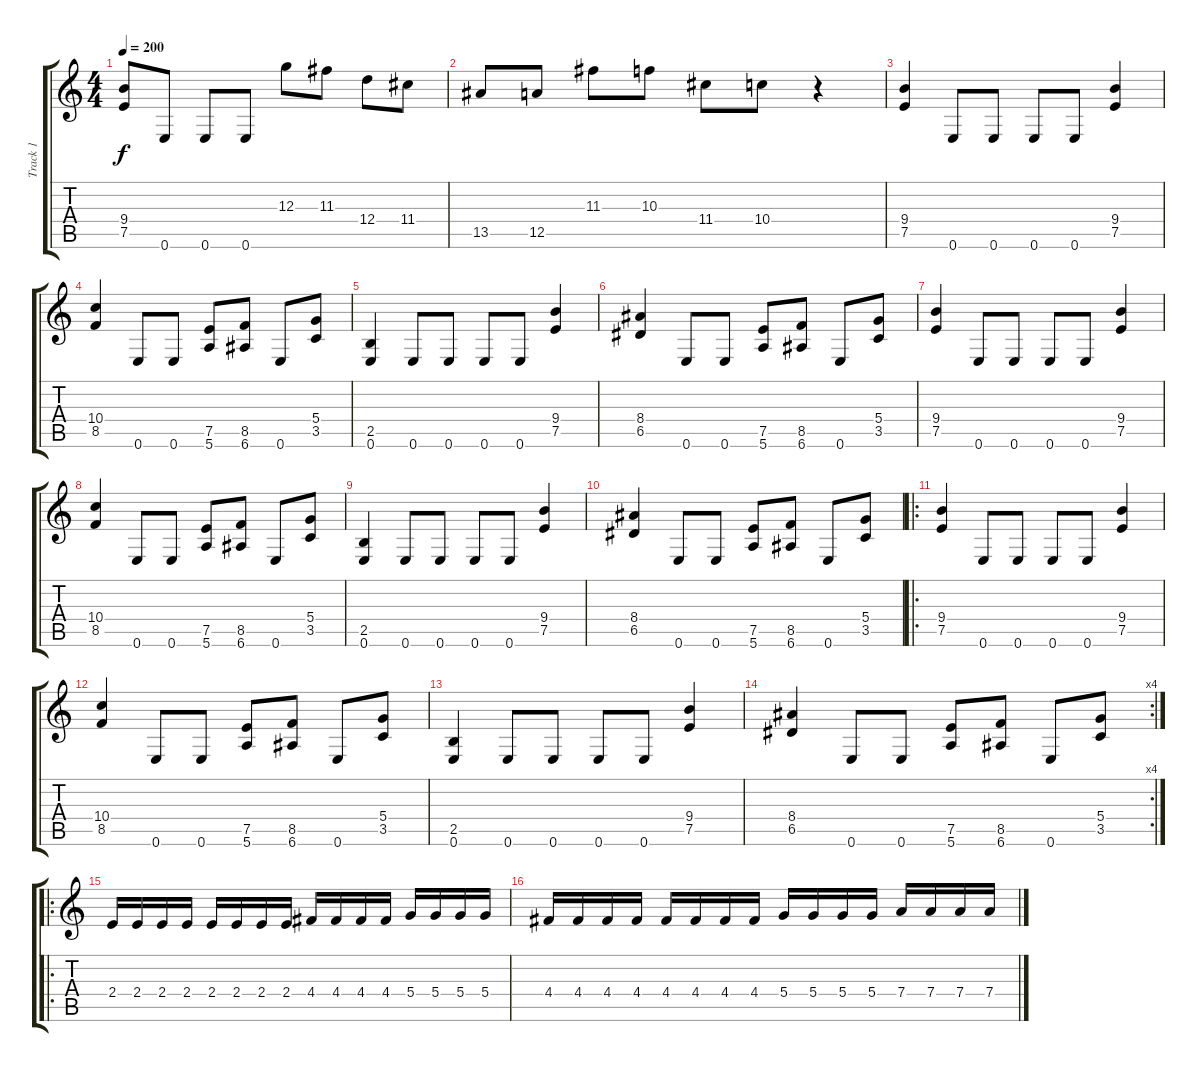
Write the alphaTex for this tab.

\track ("Track 1" "Track 1") {instrument overdrivenguitar}
\staff {score tabs}
\tuning (E4 B3 G3 D3 A2 E2) {hide}
\ts (4 4)
\tempo 200
\clef g2
\ks c
(9.4 7.5).8{dy f} 0.6.8 0.6.8 0.6.8 12.3.8 11.3.8 12.4.8 11.4.8 |
13.5.8 12.5.8 11.3.8 10.3.8 11.4.8 10.4.8 r.4 |
(9.4 7.5).4 0.6.8 0.6.8 0.6.8 0.6.8 (9.4 7.5).4 |
(10.4 8.5).4 0.6.8 0.6.8 (7.5 5.6).8 (8.5 6.6).8 0.6.8 (5.4 3.5).8 |
(2.5 0.6).4 0.6.8 0.6.8 0.6.8 0.6.8 (9.4 7.5).4 |
(8.4 6.5).4 0.6.8 0.6.8 (7.5 5.6).8 (8.5 6.6).8 0.6.8 (5.4 3.5).8 |
(9.4 7.5).4 0.6.8 0.6.8 0.6.8 0.6.8 (9.4 7.5).4 |
(10.4 8.5).4 0.6.8 0.6.8 (7.5 5.6).8 (8.5 6.6).8 0.6.8 (5.4 3.5).8 |
(2.5 0.6).4 0.6.8 0.6.8 0.6.8 0.6.8 (9.4 7.5).4 |
(8.4 6.5).4 0.6.8 0.6.8 (7.5 5.6).8 (8.5 6.6).8 0.6.8 (5.4 3.5).8 |
\ro
(9.4 7.5).4 0.6.8 0.6.8 0.6.8 0.6.8 (9.4 7.5).4 |
(10.4 8.5).4 0.6.8 0.6.8 (7.5 5.6).8 (8.5 6.6).8 0.6.8 (5.4 3.5).8 |
(2.5 0.6).4 0.6.8 0.6.8 0.6.8 0.6.8 (9.4 7.5).4 |
\rc 4
(8.4 6.5).4 0.6.8 0.6.8 (7.5 5.6).8 (8.5 6.6).8 0.6.8 (5.4 3.5).8 |
\ro
2.4.16 2.4.16 2.4.16 2.4.16 2.4.16 2.4.16 2.4.16 2.4.16 4.4.16 4.4.16 4.4.16 4.4.16 5.4.16 5.4.16 5.4.16 5.4.16 |
4.4.16 4.4.16 4.4.16 4.4.16 4.4.16 4.4.16 4.4.16 4.4.16 5.4.16 5.4.16 5.4.16 5.4.16 7.4.16 7.4.16 7.4.16 7.4.16
